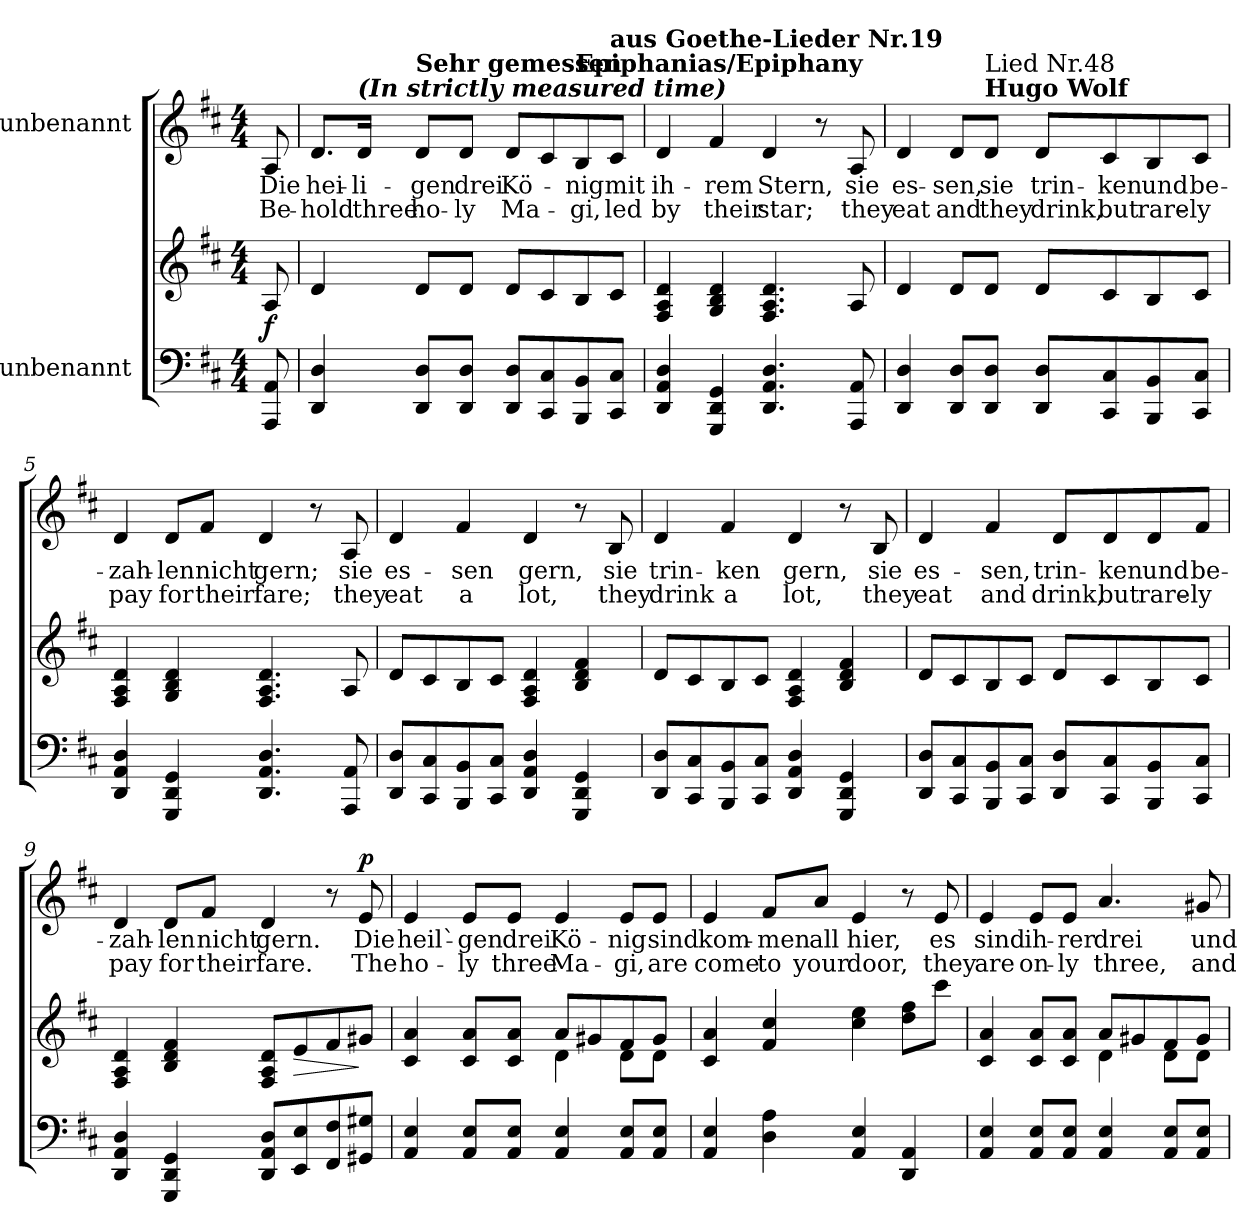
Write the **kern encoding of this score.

**kern	**kern	**dynam	**kern	**text	**text	**dynam
*part2	*part2	*part2	*part1	*part1	*part1	*part1
*staff3	*staff2	*staff2/3	*staff1	*staff1	*staff1	*staff1
*I"unbenannt	*	*	*I"unbenannt	*	*	*
*clefF4	*clefG2	*	*clefG2	*	*	*
*k[f#c#]	*k[f#c#]	*	*k[f#c#]	*	*	*
*M4/4	*M4/4	*	*M4/4	*	*	*
=1	=1	=1	=1	=1	=1	=1
!	!	!LO:DY:b	!	!LO:LY:b	!LO:LY:b	!
8AAA/ 8AA/	8A/	f	8A/	Die	Be-	.
=2	=2	=2	=2	=2	=2	=2
!	!	!	!	!LO:LY:b	!LO:LY:b	!
4DD/ 4D/	4d/	.	8.d/L	hei-	hold	.
!	!	!	!LO:TX:a:Bi:t=(In strictly measured time)	!	!	!
!	!	!	!	!LO:LY:b	!LO:LY:b	!
.	.	.	16d/Jk	li-	three	.
!	!	!	!LO:TX:a:B:t=Sehr gemessen	!	!	!
!	!	!	!	!LO:LY:b	!LO:LY:b	!
8DD/ 8D/L	8d/L	.	8d/L	gen	ho-	.
!	!	!	!	!LO:LY:b	!LO:LY:b	!
8DD/ 8D/J	8d/J	.	8d/J	drei	ly	.
!	!	!	!	!LO:LY:b	!LO:LY:b	!
8DD/ 8D/L	8d/L	.	8d/L	Kö-	Ma-	.
8CC#/ 8C#/	8c#/	.	8c#/	.	.	.
!	!	!	!LO:TX:a:B:t=Epiphanias/Epiphany	!	!	!
!	!	!	!	!LO:LY:b	!LO:LY:b	!
8BBB/ 8BB/	8B/	.	8B/	nig	gi,	.
!	!	!	!LO:TX:a:B:t=aus Goethe-Lieder Nr.19	!	!	!
!	!	!	!	!LO:LY:b	!LO:LY:b	!
8CC#/ 8C#/J	8c#/J	.	8c#/J	mit	led	.
=3	=3	=3	=3	=3	=3	=3
!	!	!	!	!LO:LY:b	!LO:LY:b	!
4DD/ 4AA/ 4D/	4F#/ 4A/ 4d/	.	4d/	ih-	by	.
!	!	!	!	!LO:LY:b	!LO:LY:b	!
4GGG/ 4DD/ 4GG/	4G/ 4B/ 4d/	.	4f#/	rem	their	.
!	!	!	!	!LO:LY:b	!LO:LY:b	!
4.DD/ 4.AA/ 4.D/	4.F#/ 4.A/ 4.d/	.	4d/	Stern,	star;	.
.	.	.	8r	.	.	.
!	!	!	!	!LO:LY:b	!LO:LY:b	!
8AAA/ 8AA/	8A/	.	8A/	sie	they	.
=4	=4	=4	=4	=4	=4	=4
!	!	!	!	!LO:LY:b	!LO:LY:b	!
4DD/ 4D/	4d/	.	4d/	es-	eat	.
!	!	!	!	!LO:LY:b	!LO:LY:b	!
8DD/ 8D/L	8d/L	.	8d/L	sen,	and	.
!	!	!	!LO:TX:a:B:t=Hugo Wolf	!	!	!
!	!	!	!LO:TX:a:t=Lied Nr.48	!	!	!
!	!	!	!	!LO:LY:b	!LO:LY:b	!
8DD/ 8D/J	8d/J	.	8d/J	sie	they	.
!	!	!	!	!LO:LY:b	!LO:LY:b	!
8DD/ 8D/L	8d/L	.	8d/L	trin-	drink,	.
!	!	!	!	!LO:LY:b	!LO:LY:b	!
8CC#/ 8C#/	8c#/	.	8c#/	ken	but	.
!	!	!	!	!LO:LY:b	!LO:LY:b	!
8BBB/ 8BB/	8B/	.	8B/	und	rare-	.
!	!	!	!	!LO:LY:b	!LO:LY:b	!
8CC#/ 8C#/J	8c#/J	.	8c#/J	be-	ly	.
!!LO:LB:g=z
=5	=5	=5	=5	=5	=5	=5
!	!	!	!	!LO:LY:b	!LO:LY:b	!
4DD/ 4AA/ 4D/	4F#/ 4A/ 4d/	.	4d/	zah-	pay	.
!	!	!	!	!LO:LY:b	!LO:LY:b	!
4GGG/ 4DD/ 4GG/	4G/ 4B/ 4d/	.	8d/L	len	for	.
!	!	!	!	!LO:LY:b	!LO:LY:b	!
.	.	.	8f#/J	nicht	their	.
!	!	!	!	!LO:LY:b	!LO:LY:b	!
4.DD/ 4.AA/ 4.D/	4.F#/ 4.A/ 4.d/	.	4d/	gern;	fare;	.
.	.	.	8r	.	.	.
!	!	!	!	!LO:LY:b	!LO:LY:b	!
8AAA/ 8AA/	8A/	.	8A/	sie	they	.
=6	=6	=6	=6	=6	=6	=6
!	!	!	!	!LO:LY:b	!LO:LY:b	!
8DD/ 8D/L	8d/L	.	4d/	es-	eat	.
8CC#/ 8C#/	8c#/	.	.	.	.	.
!	!	!	!	!LO:LY:b	!LO:LY:b	!
8BBB/ 8BB/	8B/	.	4f#/	sen	a	.
8CC#/ 8C#/J	8c#/J	.	.	.	.	.
!	!	!	!	!LO:LY:b	!LO:LY:b	!
4DD/ 4AA/ 4D/	4F#/ 4A/ 4d/	.	4d/	gern,	lot,	.
4GGG/ 4DD/ 4GG/	4B/ 4d/ 4f#/	.	8r	.	.	.
!	!	!	!	!LO:LY:b	!LO:LY:b	!
.	.	.	8B/	sie	they	.
=7	=7	=7	=7	=7	=7	=7
!	!	!	!	!LO:LY:b	!LO:LY:b	!
8DD/ 8D/L	8d/L	.	4d/	trin-	drink	.
8CC#/ 8C#/	8c#/	.	.	.	.	.
!	!	!	!	!LO:LY:b	!LO:LY:b	!
8BBB/ 8BB/	8B/	.	4f#/	ken	a	.
8CC#/ 8C#/J	8c#/J	.	.	.	.	.
!	!	!	!	!LO:LY:b	!LO:LY:b	!
4DD/ 4AA/ 4D/	4F#/ 4A/ 4d/	.	4d/	gern,	lot,	.
4GGG/ 4DD/ 4GG/	4B/ 4d/ 4f#/	.	8r	.	.	.
!	!	!	!	!LO:LY:b	!LO:LY:b	!
.	.	.	8B/	sie	they	.
=8	=8	=8	=8	=8	=8	=8
!	!	!	!	!LO:LY:b	!LO:LY:b	!
8DD/ 8D/L	8d/L	.	4d/	es-	eat	.
8CC#/ 8C#/	8c#/	.	.	.	.	.
!	!	!	!	!LO:LY:b	!LO:LY:b	!
8BBB/ 8BB/	8B/	.	4f#/	sen,	and	.
8CC#/ 8C#/J	8c#/J	.	.	.	.	.
!	!	!	!	!LO:LY:b	!LO:LY:b	!
8DD/ 8D/L	8d/L	.	8d/L	trin-	drink,	.
!	!	!	!	!LO:LY:b	!LO:LY:b	!
8CC#/ 8C#/	8c#/	.	8d/	ken	but	.
!	!	!	!	!LO:LY:b	!LO:LY:b	!
8BBB/ 8BB/	8B/	.	8d/	und	rare-	.
!	!	!	!	!LO:LY:b	!LO:LY:b	!
8CC#/ 8C#/J	8c#/J	.	8f#/J	be-	ly	.
!!LO:LB:g=z
=9	=9	=9	=9	=9	=9	=9
!	!	!	!	!LO:LY:b	!LO:LY:b	!
4DD/ 4AA/ 4D/	4F#/ 4A/ 4d/	.	4d/	zah-	pay	.
!	!	!	!	!LO:LY:b	!LO:LY:b	!
4GGG/ 4DD/ 4GG/	4B/ 4d/ 4f#/	.	8d/L	len	for	.
!	!	!	!	!LO:LY:b	!LO:LY:b	!
.	.	.	8f#/J	nicht	their	.
!	!	!	!	!LO:LY:b	!LO:LY:b	!
8DD/ 8AA/ 8D/L	8F#/ 8A/ 8d/L	.	4d/	gern.	fare.	.
!	!	!LO:HP:b	!	!	!	!
8EE/ 8E/	8e/	>	.	.	.	.
8FF#/ 8F#/	8f#/	.	8r	.	.	.
!	!	!	!	!LO:LY:b	!LO:LY:b	!LO:DY:b
8GG#X/ 8G#X/J	8g#X/J	]	8e/	Die	The	p
=10	=10	=10	=10	=10	=10	=10
*	*^	*	*	*	*	*
!	!	!	!	!	!LO:LY:b	!LO:LY:b	!
4AA/ 4E/	4c#/ 4a/	2ryy	.	4e/	heil`-	ho-	.
!	!	!	!	!	!LO:LY:b	!LO:LY:b	!
8AA/ 8E/L	8c#/ 8a/L	.	.	8e/L	gen	ly	.
!	!	!	!	!	!LO:LY:b	!LO:LY:b	!
8AA/ 8E/J	8c#/ 8a/J	.	.	8e/J	drei	three	.
!	!	!	!	!	!LO:LY:b	!LO:LY:b	!
4AA/ 4E/	8a/L	4d\	.	4e/	Kö-	Ma-	.
.	8g#X/	.	.	.	.	.	.
!	!	!	!	!	!LO:LY:b	!LO:LY:b	!
8AA/ 8E/L	8f#/	8d\L	.	8e/L	nig	gi,	.
!	!	!	!	!	!LO:LY:b	!LO:LY:b	!
8AA/ 8E/J	8g#/J	8d\J	.	8e/J	sind	are	.
=11	=11	=11	=11	=11	=11	=11	=11
!	!	!	!	!	!LO:LY:b	!LO:LY:b	!
*	*v	*v	*	*	*	*	*
4AA/ 4E/	4c#/ 4a/	.	4e/	kom-	come	.
!	!	!	!	!LO:LY:b	!LO:LY:b	!
4D\ 4A\	4f#/ 4cc#/	.	8f#/L	men	to	.
!	!	!	!	!LO:LY:b	!LO:LY:b	!
.	.	.	8a/J	all	your	.
!	!	!	!	!LO:LY:b	!LO:LY:b	!
4AA/ 4E/	4cc#\ 4ee\	.	4e/	hier,	door,	.
4DD/ 4AA/	8dd\ 8ff#\L	.	8r	.	.	.
!	!	!	!	!LO:LY:b	!LO:LY:b	!
.	8ccc#\J	.	8e/	es	they	.
=12	=12	=12	=12	=12	=12	=12
*	*^	*	*	*	*	*
!	!	!	!	!	!LO:LY:b	!LO:LY:b	!
4AA/ 4E/	4c#/ 4a/	2ryy	.	4e/	sind	are	.
!	!	!	!	!	!LO:LY:b	!LO:LY:b	!
8AA/ 8E/L	8c#/ 8a/L	.	.	8e/L	ih-	on-	.
!	!	!	!	!	!LO:LY:b	!LO:LY:b	!
8AA/ 8E/J	8c#/ 8a/J	.	.	8e/J	rer	ly	.
!	!	!	!	!	!LO:LY:b	!LO:LY:b	!
4AA/ 4E/	8a/L	4d\	.	4.a/	drei	three,	.
.	8g#X/	.	.	.	.	.	.
8AA/ 8E/L	8f#/	8d\L	.	.	.	.	.
!	!	!	!	!	!LO:LY:b	!LO:LY:b	!
8AA/ 8E/J	8g#/J	8d\J	.	8g#X/	und	and	.
*	*v	*v	*	*	*	*	*
=	=	=	=	=	=	=
*-	*-	*-	*-	*-	*-	*-
